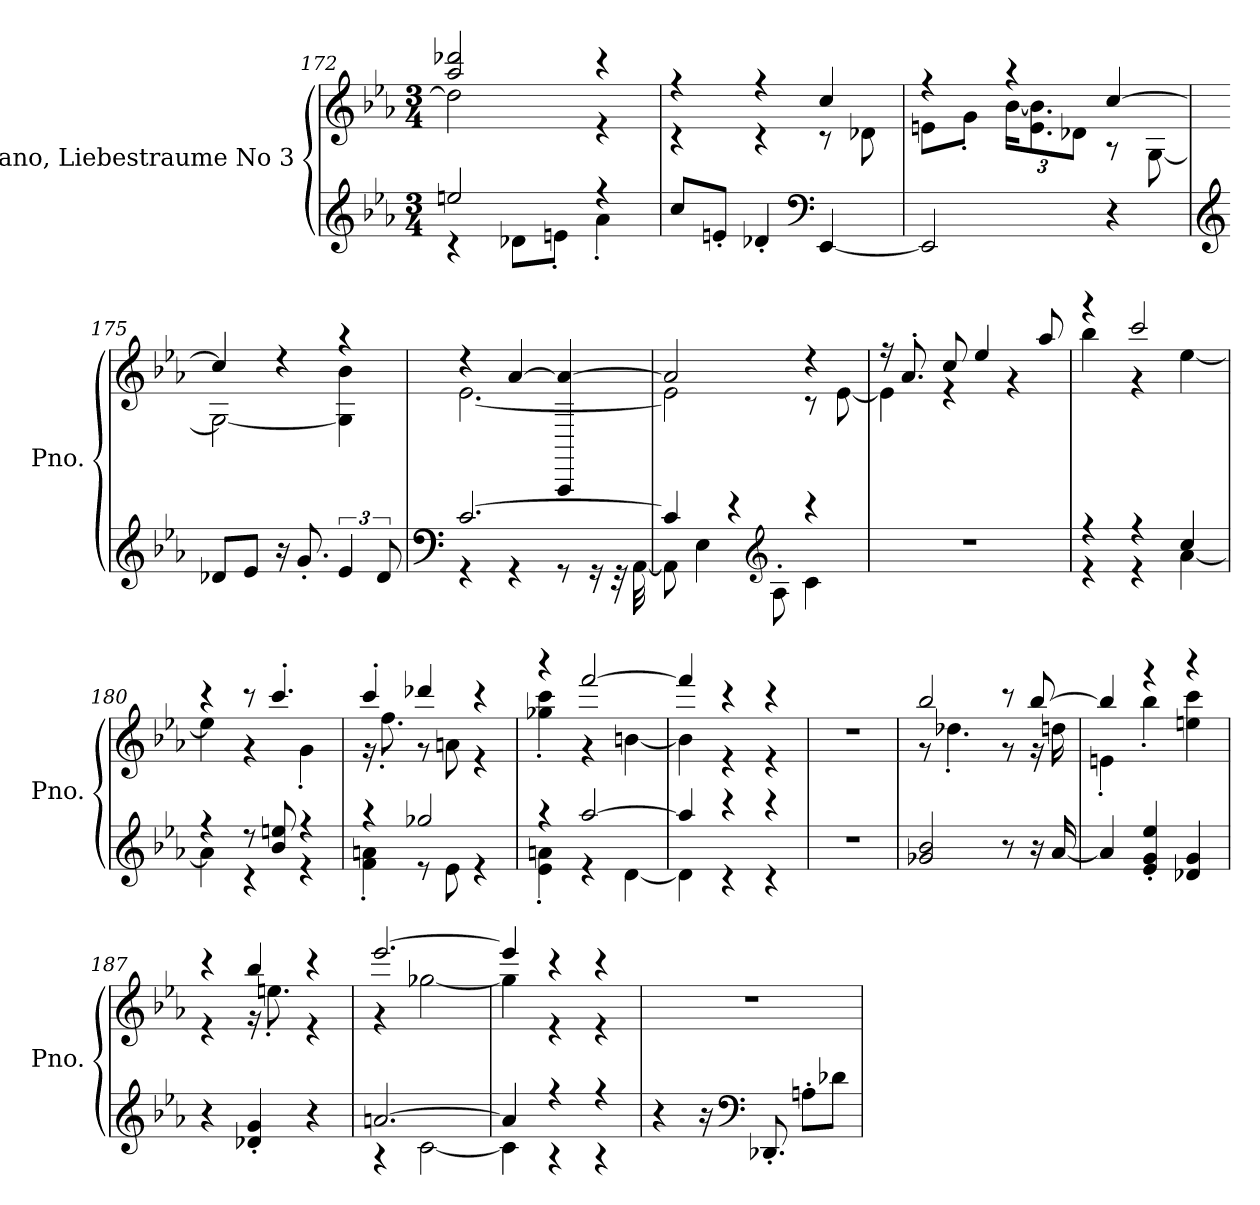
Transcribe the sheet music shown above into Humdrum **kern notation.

**kern	**kern
*part1	*part1
*staff2	*staff1
*I"Piano, Liebestraume No 3	*
*I'Pno.	*
*clefG2	*clefG2
*k[b-e-a-]	*k[b-e-a-]
*M3/4	*M3/4
=172	=172
*^	*^
2een/	4r	2aa-/ 2ddd-X/	2dd-\]
.	8d-X\L	.	.
.	8en'\J	.	.
4r	4a-'\	4r	4r
*v	*v	*	*
=173	=173	=173
8cc/L	4r	4r
8en'/J	.	.
4d-X'/	4r	4r
*clefF4	*	*
[4EE-/	4cc/	8r
.	.	8d-X\
=174	=174	=174
2EE-/]	4r	8en\L
.	.	8g'\J
*	*	*Xbrackettup
.	4r	[24b-\KL
.	.	12.e\ 12.b-\]
.	.	12d-X\J
4r	[4cc/	8r
.	.	[8G\
!!LO:LB:g=z	!!
=175	=175	=175
*clefG2	*	*
8d-X/L	4cc/]	2G\_
8e-/J	.	.
16r	4r	.
8.g'/	.	.
6e-/	4r	4G\] 4b-\
12d-/	.	.
=176	=176	=176
*clefF4	*	*
*^	*	*
[2.c/	4r	4r	[2.e-\
.	4r	[4a-/	.
.	8r	4AAA-/ 4a-/_	.
.	16r	.	.
.	32r	.	.
.	[32AA-\	.	.
=177	=177	=177	=177
4c/]	8AA-\]	2a-/]	2e-\]
.	4E-\	.	.
4r	.	.	.
*clefG2	*	*	*
.	8A-'\	.	.
4r	4c\	4r	8r
.	.	.	[8e-\
*v	*v	*	*
=178	=178	=178
2.r	16r	4e-\]
.	8.a-'/	.
.	8cc/	4r
.	4ee-/	.
.	.	4r
.	8aa-/	.
=179	=179	=179
*^	*	*
4r	4r	4r	4bb-\
4r	4r	2ccc/	4r
4cc/	[4a-\	.	[4ee-\
!!LO:PB:g=z	!!
=180	=180	=180	=180
4r	4a-\]	4r	4ee-\]
8r	4r	8r	4r
8b-/ 8een/	.	4.ccc'/	.
4r	4r	.	4g'\
=181	=181	=181	=181
4r	4f\' 4an\'	4ccc'/	16r
.	.	.	8.ff'\
2gg-X/	8r	4ddd-X/	8r
.	8e-\	.	8an\
.	4r	4r	4r
=182	=182	=182	=182
4r	4e-\' 4an\'	4r	4gg-X\' 4ccc\'
[2aa-/	4r	[2fff/	4r
.	[4d\	.	[4bn\
=183	=183	=183	=183
4aa-/]	4d\]	4fff/]	4b\]
4r	4r	4r	4r
4r	4r	4r	4r
*v	*v	*	*
*	*v	*v
=184	=184
2.r	2.r
=185	=185
*	*^
2g-X/ 2b-/	2bb-/	8r
.	.	4.dd-X'\
8r	8r	8r
16r	[8bb-/	16r
[16a-/	.	16ddn\
=186	=186	=186
4a-/]	4bb-/]	4en'\
4e-/' 4g/' 4ee-/'	4r	4bb-'\
4d-X/ 4g/	4r	4een\ 4ccc\
!!LO:LB:g=z	!!
=187	=187	=187
4r	4r	4r
4d-X/' 4g/'	4bb-/	16r
.	.	8.een'\
4r	4r	4r
=188	=188	=188
*^	*	*
[2.an/	4r	[2.eee-/	4r
.	[2c\	.	[2gg-X\
=189	=189	=189	=189
4a/]	4c\]	4eee-/]	4gg-\]
4r	4r	4r	4r
4r	4r	4r	4r
*v	*v	*	*
*	*v	*v
=190	=190
4r	2.r
16r	.
*clefF4	*
8.DD-X'/	.
8An'\L	.
8d-X\J	.
=	=
*-	*-
